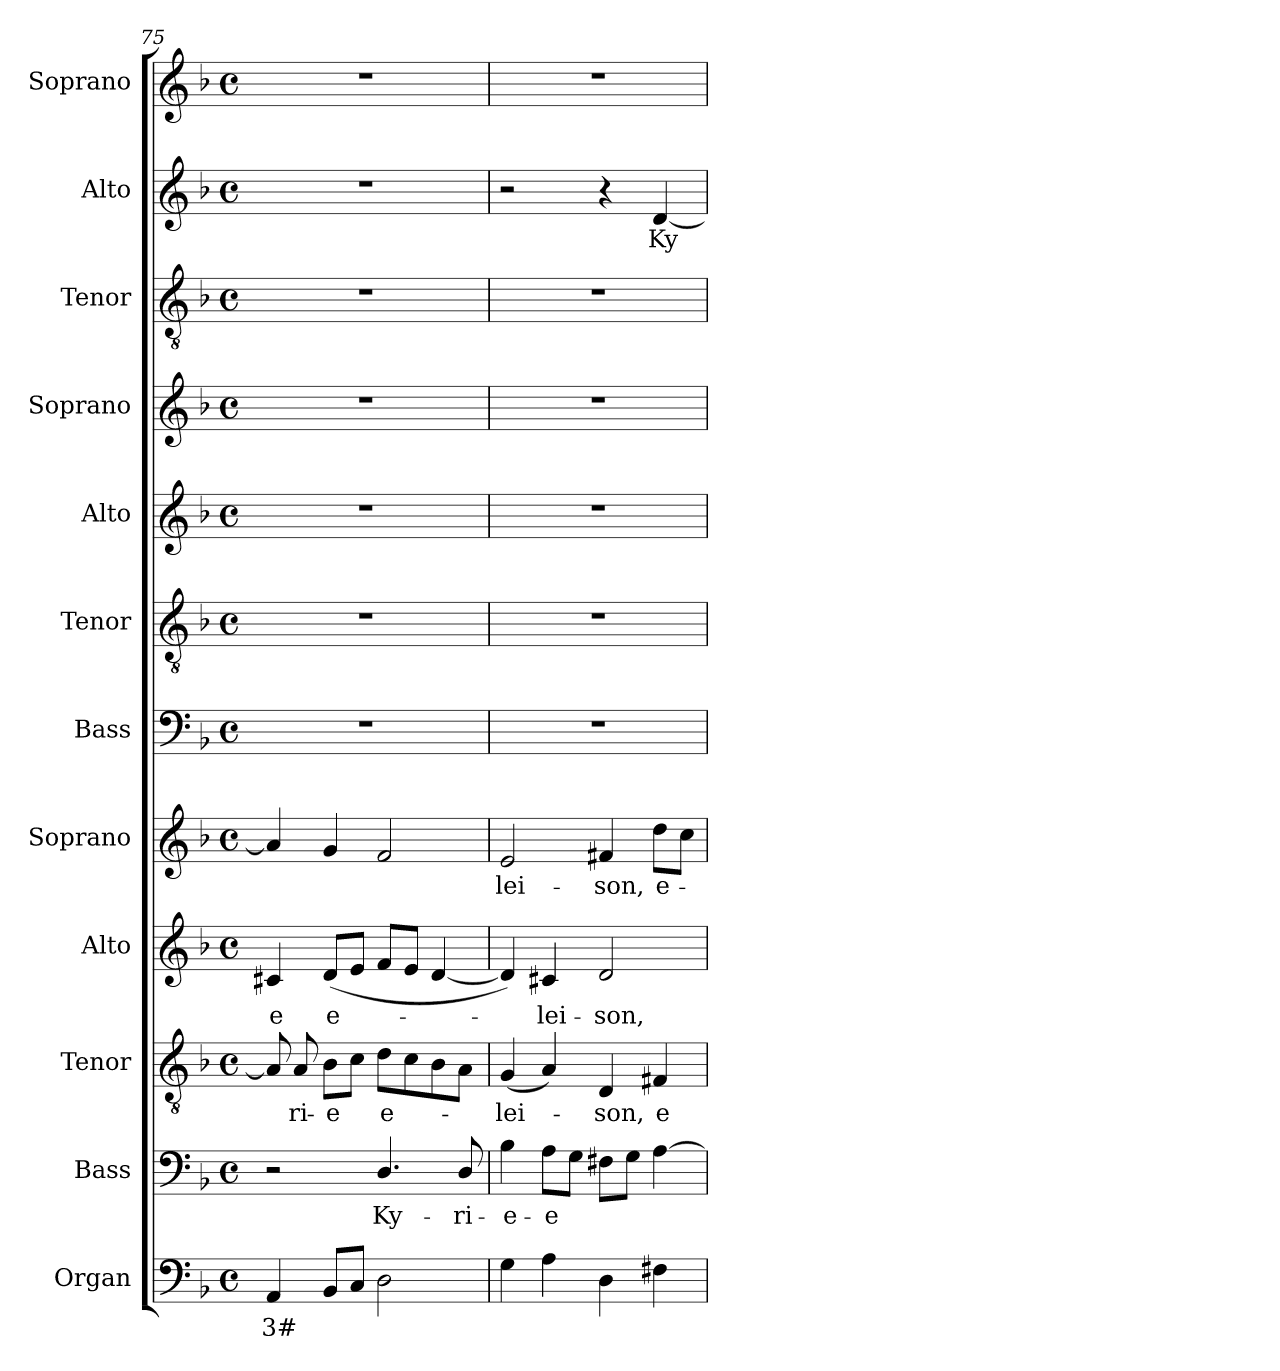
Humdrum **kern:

**kern	**text	**kern	**text	**kern	**text	**kern	**text	**kern	**text	**kern	**kern	**kern	**kern	**kern	**kern	**text	**kern
*part12	*part12	*part11	*part11	*part10	*part10	*part9	*part9	*part8	*part8	*part7	*part6	*part5	*part4	*part3	*part2	*part2	*part1
*staff12	*staff12	*staff11	*staff11	*staff10	*staff10	*staff9	*staff9	*staff8	*staff8	*staff7	*staff6	*staff5	*staff4	*staff3	*staff2	*staff2	*staff1
*I"Organ	*	*I"Bass	*	*I"Tenor	*	*I"Alto	*	*I"Soprano	*	*I"Bass	*I"Tenor	*I"Alto	*I"Soprano	*I"Tenor	*I"Alto	*	*I"Soprano
*I'Org.	*	*I'B.	*	*I'T.	*	*I'A.	*	*I'S.	*	*I'B.	*I'T.	*I'A.	*I'S.	*I'T.	*I'A.	*	*I'S.
*clefF4	*	*clefF4	*	*clefGv2	*	*clefG2	*	*clefG2	*	*clefF4	*clefGv2	*clefG2	*clefG2	*clefGv2	*clefG2	*	*clefG2
*	*	*	*	*ITrd7c12	*	*	*	*	*	*	*ITrd7c12	*	*	*ITrd7c12	*	*	*
*k[b-]	*	*k[b-]	*	*k[b-]	*	*k[b-]	*	*k[b-]	*	*k[b-]	*k[b-]	*k[b-]	*k[b-]	*k[b-]	*k[b-]	*	*k[b-]
*F:	*	*F:	*	*F:	*	*F:	*	*F:	*	*F:	*F:	*F:	*F:	*F:	*F:	*	*F:
*M4/4	*	*M4/4	*	*M4/4	*	*M4/4	*	*M4/4	*	*M4/4	*M4/4	*M4/4	*M4/4	*M4/4	*M4/4	*	*M4/4
*met(c)	*	*met(c)	*	*met(c)	*	*met(c)	*	*met(c)	*	*met(c)	*met(c)	*met(c)	*met(c)	*met(c)	*met(c)	*	*met(c)
=75	=75	=75	=75	=75	=75	=75	=75	=75	=75	=75	=75	=75	=75	=75	=75	=75	=75
!	!LO:LY:b:color=#000000	!	!	!	!	!	!	!	!	!	!	!	!	!	!	!	!
!	!	!	!	!	!	!	!LO:LY:b:color=#000000	!	!	!	!	!	!	!	!	!	!
4AAi/	3#	2r	.	8AAi/]	.	4c#Xi/	-e	4ai/]	.	1r	1r	1r	1r	1r	1r	.	1r
!	!	!	!	!	!LO:LY:b:color=#000000	!	!	!	!	!	!	!	!	!	!	!	!
.	.	.	.	8AAi/	-ri-	.	.	.	.	.	.	.	.	.	.	.	.
!	!	!	!	!	!LO:LY:b:color=#000000	!	!	!	!	!	!	!	!	!	!	!	!
!	!	!	!	!	!	!	!LO:LY:b:color=#000000	!	!	!	!	!	!	!	!	!	!
8BB-i/L	.	.	.	8BB-i\L	-e	(8di/L	e-	4gi/	.	.	.	.	.	.	.	.	.
8Ci/J	.	.	.	8Ci\J	.	8ei/J	.	.	.	.	.	.	.	.	.	.	.
!	!	!	!LO:LY:b:color=#000000	!	!	!	!	!	!	!	!	!	!	!	!	!	!
!	!	!	!	!	!LO:LY:b:color=#000000	!	!	!	!	!	!	!	!	!	!	!	!
2Di\	.	4.Di/	Ky-	8Di\L	e-	8fi/L	.	2fi/	.	.	.	.	.	.	.	.	.
.	.	.	.	8Ci\	.	8ei/J	.	.	.	.	.	.	.	.	.	.	.
.	.	.	.	8BB-i\	.	[<4di/	.	.	.	.	.	.	.	.	.	.	.
!	!	!	!LO:LY:b:color=#000000	!	!	!	!	!	!	!	!	!	!	!	!	!	!
.	.	8Di/	-ri-	8AAi\J	.	.	.	.	.	.	.	.	.	.	.	.	.
=76	=76	=76	=76	=76	=76	=76	=76	=76	=76	=76	=76	=76	=76	=76	=76	=76	=76
!	!	!	!LO:LY:b:color=#000000	!	!	!	!	!	!	!	!	!	!	!	!	!	!
!	!	!	!	!	!LO:LY:b:color=#000000	!	!	!	!	!	!	!	!	!	!	!	!
!	!	!	!	!	!	!	!	!	!LO:LY:b:color=#000000	!	!	!	!	!	!	!	!
4Gi\	.	4B-i\	-e-	(4GGi/	-lei-	4di/])	.	2ei/	-lei-	1r	1r	1r	1r	1r	2r	.	1r
!	!	!	!LO:LY:b:color=#000000	!	!	!	!	!	!	!	!	!	!	!	!	!	!
!	!	!	!	!	!	!	!LO:LY:b:color=#000000	!	!	!	!	!	!	!	!	!	!
4Ai\	.	8Ai\L	-e	4AAi/)	.	4c#Xi/	-lei-	.	.	.	.	.	.	.	.	.	.
.	.	8Gi\J	.	.	.	.	.	.	.	.	.	.	.	.	.	.	.
!	!	!	!	!	!LO:LY:b:color=#000000	!	!	!	!	!	!	!	!	!	!	!	!
!	!	!	!	!	!	!	!LO:LY:b:color=#000000	!	!	!	!	!	!	!	!	!	!
!	!	!	!	!	!	!	!	!	!LO:LY:b:color=#000000	!	!	!	!	!	!	!	!
4Di\	.	8F#i\L	.	4DDi/	-son,	2di/	-son,	4f#Xi/	-son,	.	.	.	.	.	4r	.	.
.	.	8Gi\J	.	.	.	.	.	.	.	.	.	.	.	.	.	.	.
!	!	!	!	!	!LO:LY:b:color=#000000	!	!	!	!	!	!	!	!	!	!	!	!
!	!	!	!	!	!	!	!	!	!LO:LY:b:color=#000000	!	!	!	!	!	!	!	!
!	!	!	!	!	!	!	!	!	!	!	!	!	!	!	!	!LO:LY:b:color=#000000	!
4F#Xi\	.	[>4Ai\	.	4FF#Xi/	e-	.	.	8ddi\L	e-	.	.	.	.	.	[<4di/	Ky-	.
.	.	.	.	.	.	.	.	8cci\J	.	.	.	.	.	.	.	.	.
=	=	=	=	=	=	=	=	=	=	=	=	=	=	=	=	=	=
*-	*-	*-	*-	*-	*-	*-	*-	*-	*-	*-	*-	*-	*-	*-	*-	*-	*-
